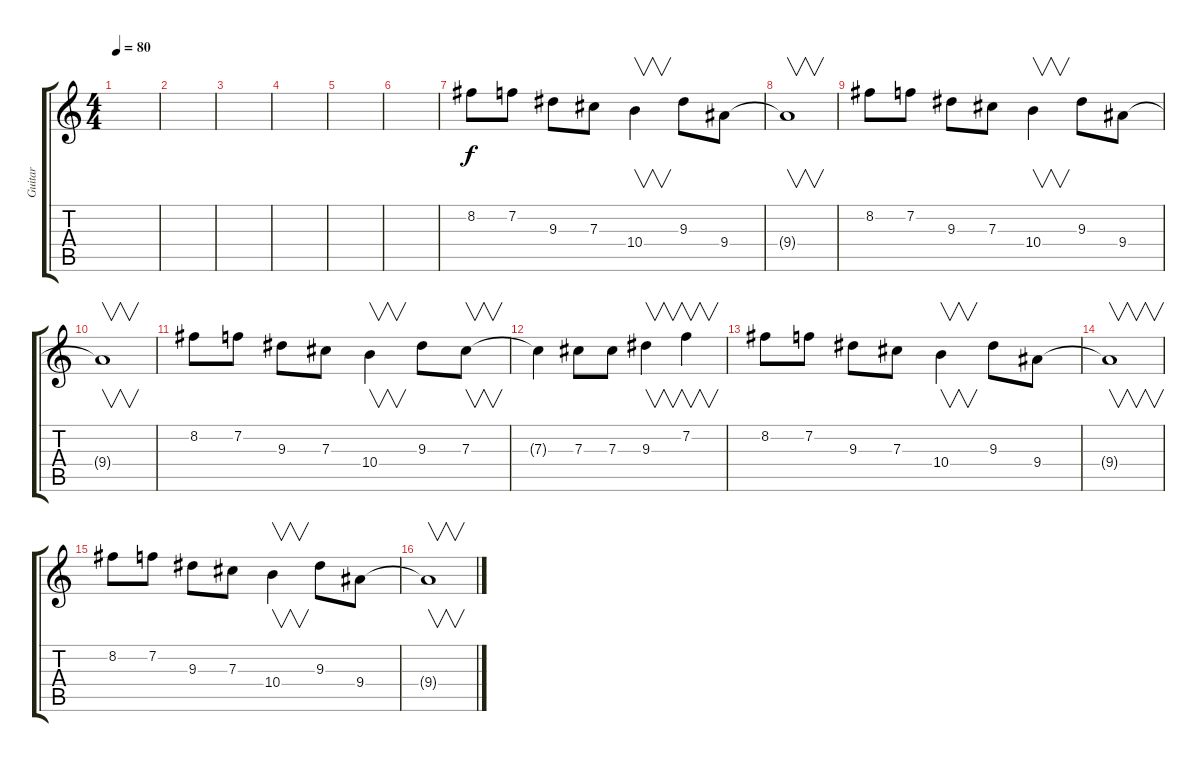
\track ("Guitar" "Guitar") {instrument distortionguitar}
\staff {score tabs}
\tuning (Eb4 Bb3 Gb3 Db3 Ab2 Eb2) {hide}
\ts (4 4)
\tempo 80
\clef g2
\ks c
|
|
|
|
|
|
8.2.8 7.2.8 9.3.8 7.3.8 10.4.4{v} 9.3.8 9.4.8 |
9.4{t}.1{v} |
8.2.8 7.2.8 9.3.8 7.3.8 10.4.4{v} 9.3.8 9.4.8 |
9.4{t}.1{v} |
8.2.8 7.2.8 9.3.8 7.3.8 10.4.4{v} 9.3.8 7.3.8{v} |
7.3{t}.4 7.3.8 7.3.8 9.3.4{v} 7.2.4{v} |
8.2.8 7.2.8 9.3.8 7.3.8 10.4.4{v} 9.3.8 9.4.8 |
9.4{t}.1{v} |
8.2.8 7.2.8 9.3.8 7.3.8 10.4.4{v} 9.3.8 9.4.8 |
9.4{t}.1{v}
